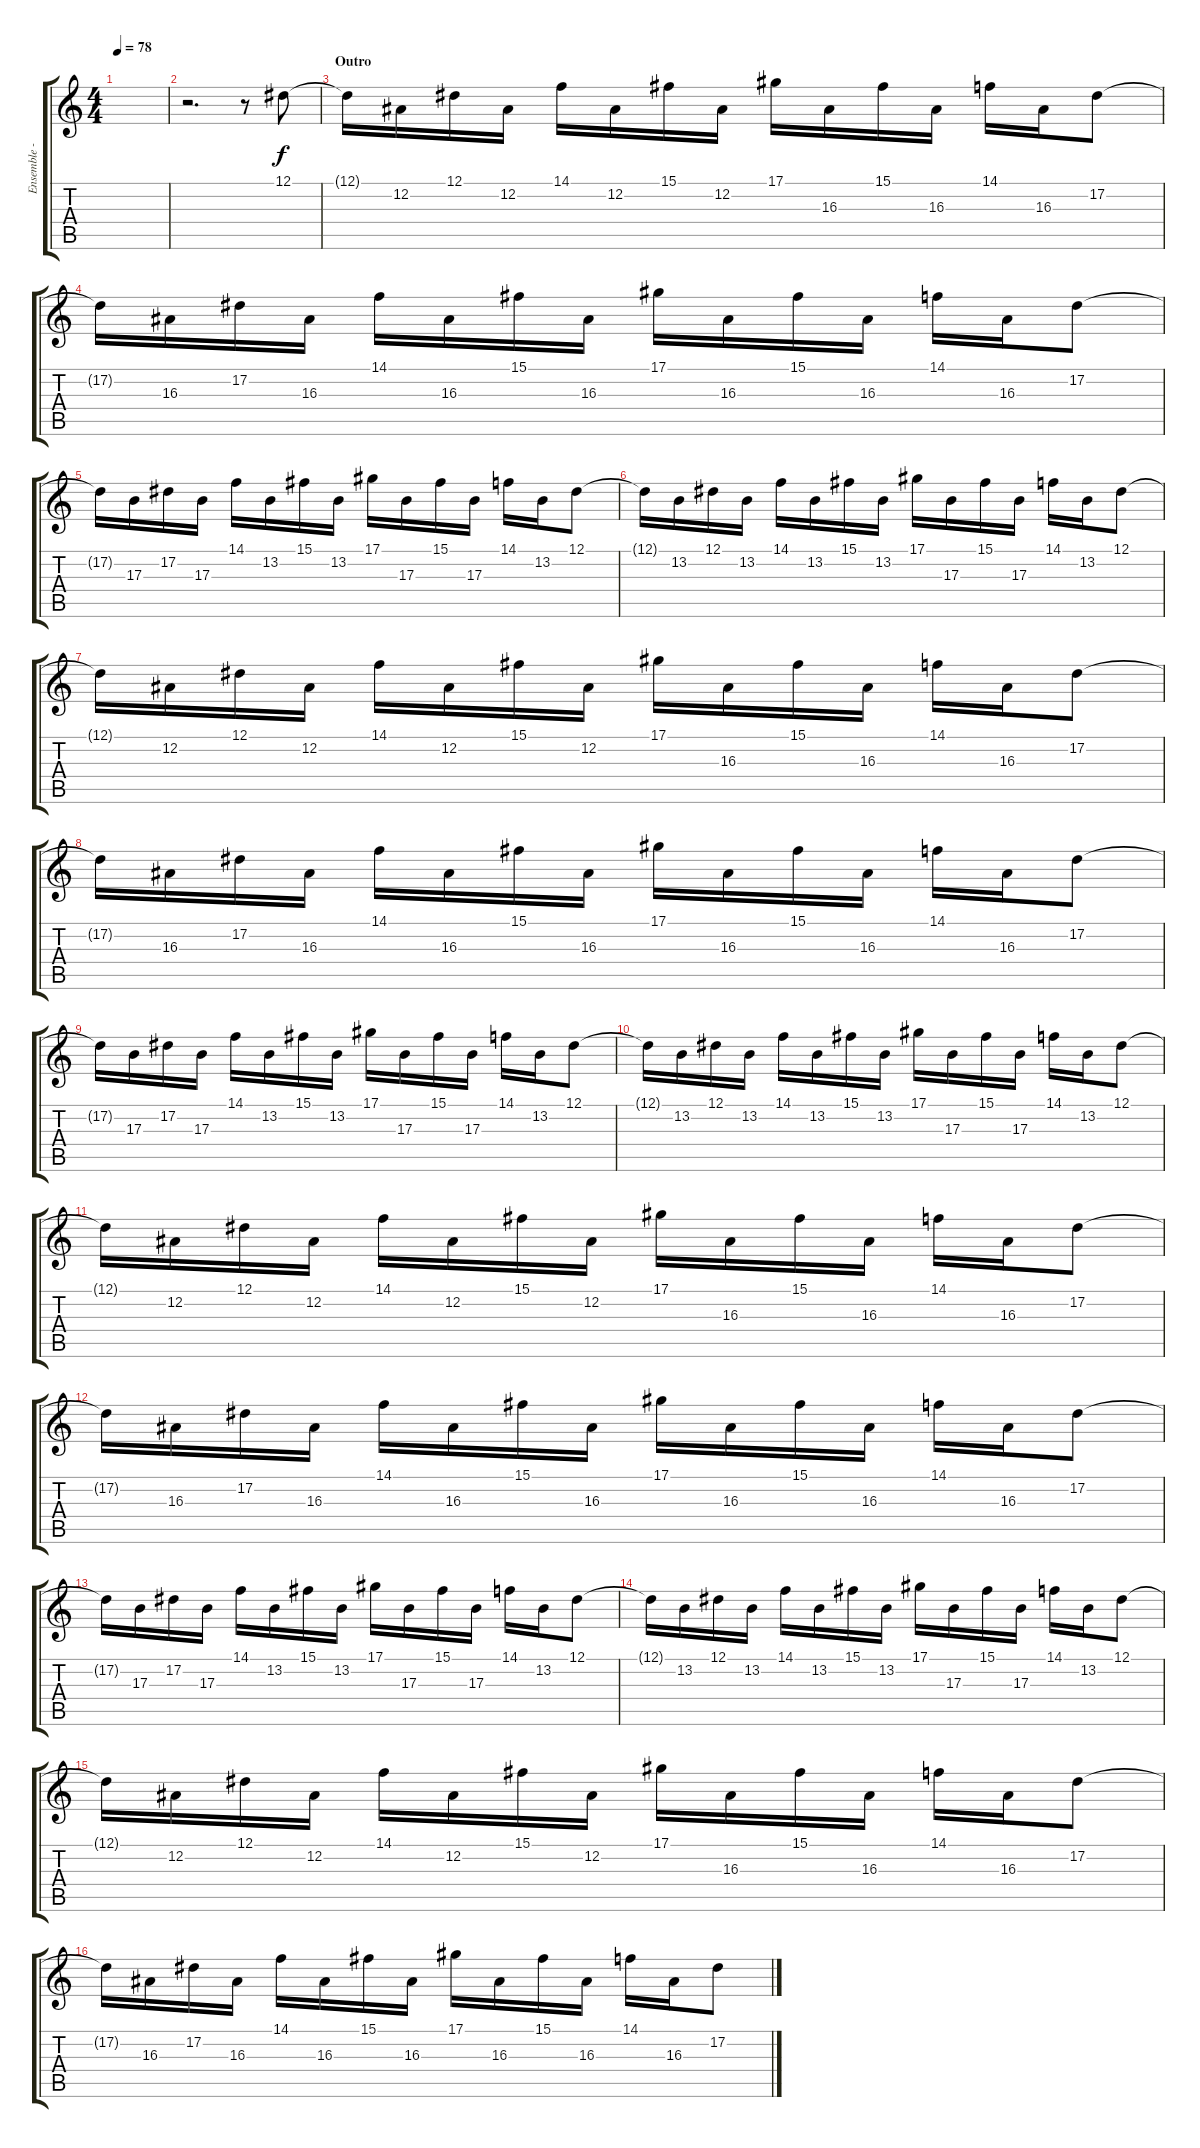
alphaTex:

\track ("Ensemble - Jens Johansson" "Ensemble -") {instrument stringensemble1}
\staff {score tabs}
\tuning (Eb4 Bb3 Gb3 Db3 Ab2 Eb2) {hide}
\ts (4 4)
\tempo 78
\clef g2
\ks c
|
r.2{d volume 9} r.8 12.1.8 |
\section ("" "Outro")
12.1{t}.16 12.2.16 12.1.16 12.2.16 14.1.16 12.2.16 15.1.16 12.2.16 17.1.16 16.3.16 15.1.16 16.3.16 14.1.16 16.3.16 17.2.8 |
17.2{t}.16 16.3.16 17.2.16 16.3.16 14.1.16 16.3.16 15.1.16 16.3.16 17.1.16 16.3.16 15.1.16 16.3.16 14.1.16 16.3.16 17.2.8 |
17.2{t}.16 17.3.16 17.2.16 17.3.16 14.1.16 13.2.16 15.1.16 13.2.16 17.1.16 17.3.16 15.1.16 17.3.16 14.1.16 13.2.16 12.1.8 |
12.1{t}.16 13.2.16 12.1.16 13.2.16 14.1.16 13.2.16 15.1.16 13.2.16 17.1.16 17.3.16 15.1.16 17.3.16 14.1.16 13.2.16 12.1.8 |
12.1{t}.16 12.2.16 12.1.16 12.2.16 14.1.16 12.2.16 15.1.16 12.2.16 17.1.16 16.3.16 15.1.16 16.3.16 14.1.16 16.3.16 17.2.8 |
17.2{t}.16 16.3.16 17.2.16 16.3.16 14.1.16 16.3.16 15.1.16 16.3.16 17.1.16 16.3.16 15.1.16 16.3.16 14.1.16 16.3.16 17.2.8 |
17.2{t}.16 17.3.16 17.2.16 17.3.16 14.1.16 13.2.16 15.1.16 13.2.16 17.1.16 17.3.16 15.1.16 17.3.16 14.1.16 13.2.16 12.1.8 |
12.1{t}.16 13.2.16 12.1.16 13.2.16 14.1.16 13.2.16 15.1.16 13.2.16 17.1.16 17.3.16 15.1.16 17.3.16 14.1.16 13.2.16 12.1.8 |
12.1{t}.16 12.2.16 12.1.16 12.2.16 14.1.16 12.2.16 15.1.16 12.2.16 17.1.16 16.3.16 15.1.16 16.3.16 14.1.16 16.3.16 17.2.8 |
17.2{t}.16 16.3.16 17.2.16 16.3.16 14.1.16 16.3.16 15.1.16 16.3.16 17.1.16 16.3.16 15.1.16 16.3.16 14.1.16 16.3.16 17.2.8 |
17.2{t}.16 17.3.16 17.2.16 17.3.16 14.1.16 13.2.16 15.1.16 13.2.16 17.1.16 17.3.16 15.1.16 17.3.16 14.1.16 13.2.16 12.1.8 |
12.1{t}.16 13.2.16 12.1.16 13.2.16 14.1.16 13.2.16 15.1.16 13.2.16 17.1.16 17.3.16 15.1.16 17.3.16 14.1.16 13.2.16 12.1.8 |
12.1{t}.16 12.2.16 12.1.16 12.2.16 14.1.16 12.2.16 15.1.16 12.2.16 17.1.16 16.3.16 15.1.16 16.3.16 14.1.16 16.3.16 17.2.8 |
17.2{t}.16 16.3.16 17.2.16 16.3.16 14.1.16 16.3.16 15.1.16 16.3.16 17.1.16 16.3.16 15.1.16 16.3.16 14.1.16 16.3.16 17.2.8
